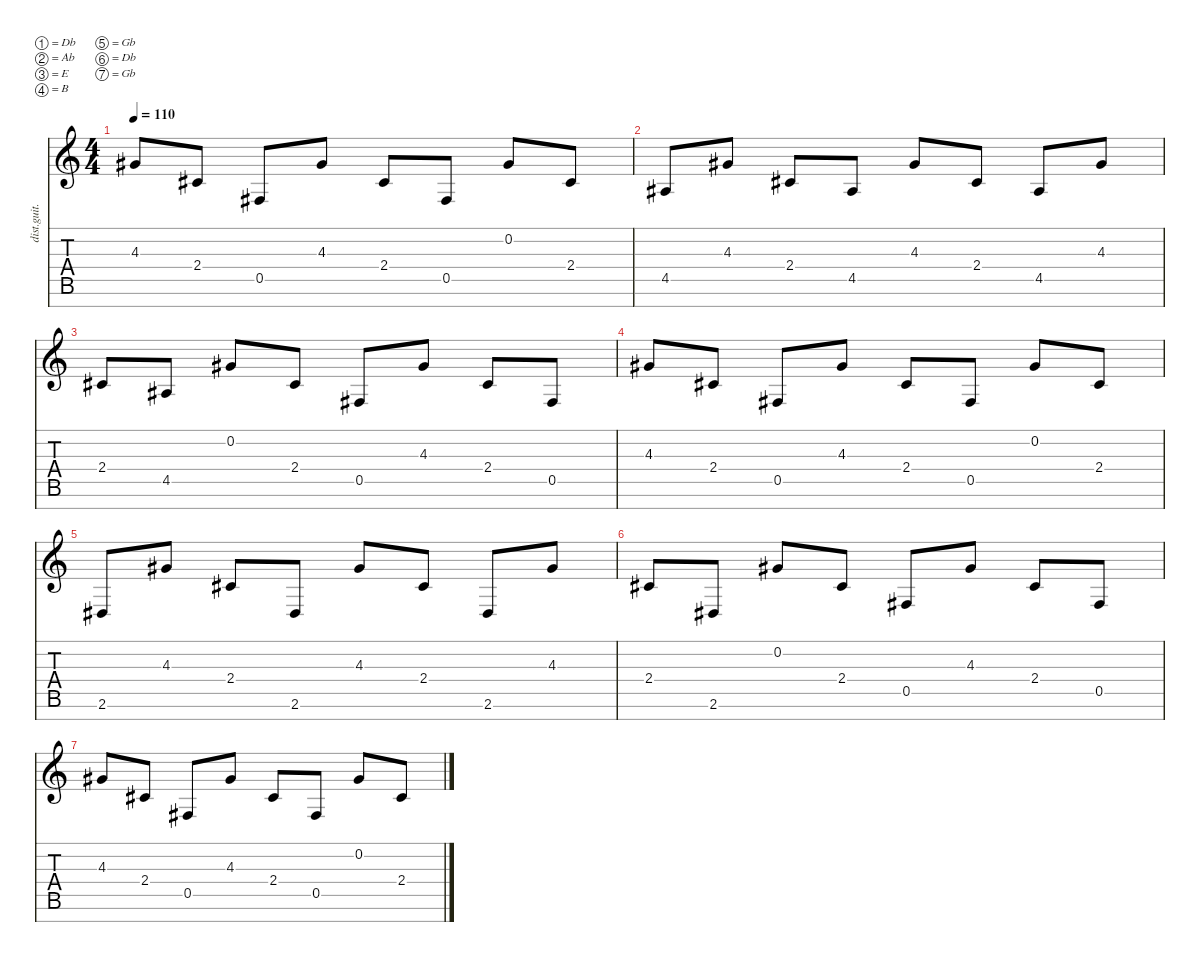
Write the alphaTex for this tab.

\defaultSystemsLayout 4
\hideDynamics
\bracketExtendMode nobrackets
\otherSystemsTrackNameOrientation horizontal
\track ("Distortion Guitar" "dist.guit.") {instrument distortionguitar}
\staff {score tabs}
\tuning (Db4 Ab3 E3 B2 Gb2 Db2 Gb1)
\ts (4 4)
\tempo 110
\clef g2
\ks c
4.3{acc #}.8{dy mf beam Up} 2.4{acc #}.8{beam Up} 0.5{acc #}.8{beam Up} 4.3{acc #}.8{beam Up} 2.4{acc #}.8{beam Up} 0.5{acc #}.8{beam Up} 0.2{acc #}.8{beam Up} 2.4{acc #}.8{beam Up} |
4.5{acc #}.8{beam Up} 4.3{acc #}.8{beam Up} 2.4{acc #}.8{beam Up} 4.5{acc #}.8{beam Up} 4.3{acc #}.8{beam Up} 2.4{acc #}.8{beam Up} 4.5{acc #}.8{beam Up} 4.3{acc #}.8{beam Up} |
2.4{acc #}.8{beam Up} 4.5{acc #}.8{beam Up} 0.2{acc #}.8{beam Up} 2.4{acc #}.8{beam Up} 0.5{acc #}.8{beam Up} 4.3{acc #}.8{beam Up} 2.4{acc #}.8{beam Up} 0.5{acc #}.8{beam Up} |
4.3{acc #}.8{beam Up} 2.4{acc #}.8{beam Up} 0.5{acc #}.8{beam Up} 4.3{acc #}.8{beam Up} 2.4{acc #}.8{beam Up} 0.5{acc #}.8{beam Up} 0.2{acc #}.8{beam Up} 2.4{acc #}.8{beam Up} |
2.6{acc #}.8{beam Up} 4.3{acc #}.8{beam Up} 2.4{acc #}.8{beam Up} 2.6{acc #}.8{beam Up} 4.3{acc #}.8{beam Up} 2.4{acc #}.8{beam Up} 2.6{acc #}.8{beam Up} 4.3{acc #}.8{beam Up} |
2.4{acc #}.8{beam Up} 2.6{acc #}.8{beam Up} 0.2{acc #}.8{beam Up} 2.4{acc #}.8{beam Up} 0.5{acc #}.8{beam Up} 4.3{acc #}.8{beam Up} 2.4{acc #}.8{beam Up} 0.5{acc #}.8{beam Up} |
4.3{acc #}.8{beam Up} 2.4{acc #}.8{beam Up} 0.5{acc #}.8{beam Up} 4.3{acc #}.8{beam Up} 2.4{acc #}.8{beam Up} 0.5{acc #}.8{beam Up} 0.2{acc #}.8{beam Up} 2.4{acc #}.8{beam Up}
